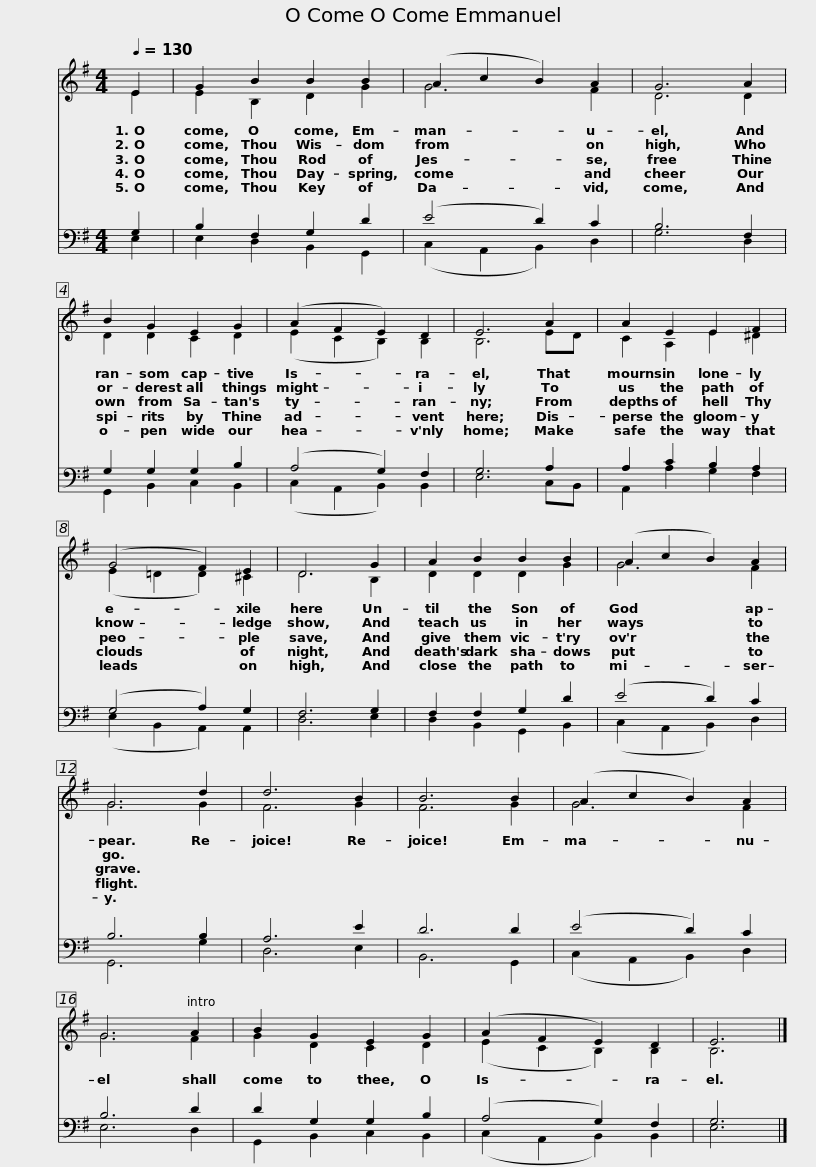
X:1
%%score ( 1 2 ) ( 3 4 )
L:1/8
Q:1/4=130
M:4/4
I:linebreak $
K:Emin
V:1 treble
V:2 treble
V:3 bass
V:4 bass
V:1
 E2 | G2 B2 B2 B2 | (A2 c2 B2) A2 | G6 A2 | B2 G2 E2 G2 |$ %5
 (A2 F2 E2) D2 | E6 A2 | A2 E2 E2 F2 | (G4 F2) E2 | D6 G2 |$ %10
 A2 B2 B2 B2 | (A2 c2 B2) A2 | G6 d2 | d6 B2 | B6 B2 | %15
 (A2 c2 B2) A2 |$ G6 A2 | B2 G2 E2 G2 | (A2 F2 E2) D2 | E6 |] %20
V:2
 E2 | E2 B,2 D2 G2 | G6 F2 | D6 D2 | D2 D2 C2 D2 |$ %5
 (E2 C2 B,2) B,2 | B,6 ED | C2 A,2 E2 ^D2 | (E2 =D2 D2) ^C2 | D6 B,2 |$ %10
 D2 D2 D2 G2 | G6 F2 | G6 G2 | F6 G2 | F6 G2 | %15
 G6 F2 |$ G6 F2 | G2 D2 C2 D2 | (E2 C2 B,2) B,2 | B,6 |] %20
V:3
 G,2 | B,2 F,2 G,2 D2 | (E4 D2) C2 | B,6 F,2 | G,2 G,2 G,2 B,2 |$ %5
 (A,4 G,2) F,2 | G,6 A,2 | A,2 C2 B,2 A,2 | (G,4 A,2) G,2 | F,6 G,2 |$ %10
 F,2 F,2 G,2 D2 | (E4 D2) C2 | B,6 B,2 | A,6 E2 | D6 D2 | %15
 (E4 D2) C2 |$ B,6 D2 | D2 G,2 G,2 B,2 | (A,4 G,2) F,2 | G,6 |] %20
V:4
 E,2 | E,2 D,2 B,,2 G,,2 | (C,2 A,,2 B,,2) D,2 | G,6 D,2 | G,,2 B,,2 C,2 B,,2 |$ %5
 (C,2 A,,2 B,,2) B,,2 | E,6 C,B,, | A,,2 A,2 G,2 F,2 | (E,2 B,,2 A,,2) A,,2 | D,6 E,2 |$ %10
 D,2 B,,2 G,,2 B,,2 | (C,2 A,,2 B,,2) D,2 | G,,6 G,2 | D,6 E,2 | B,,6 G,,2 | %15
 (C,2 A,,2 B,,2) D,2 |$ E,6 D,2 | G,,2 B,,2 C,2 B,,2 | (C,2 A,,2 B,,2) B,,2 | E,6 |] %20
